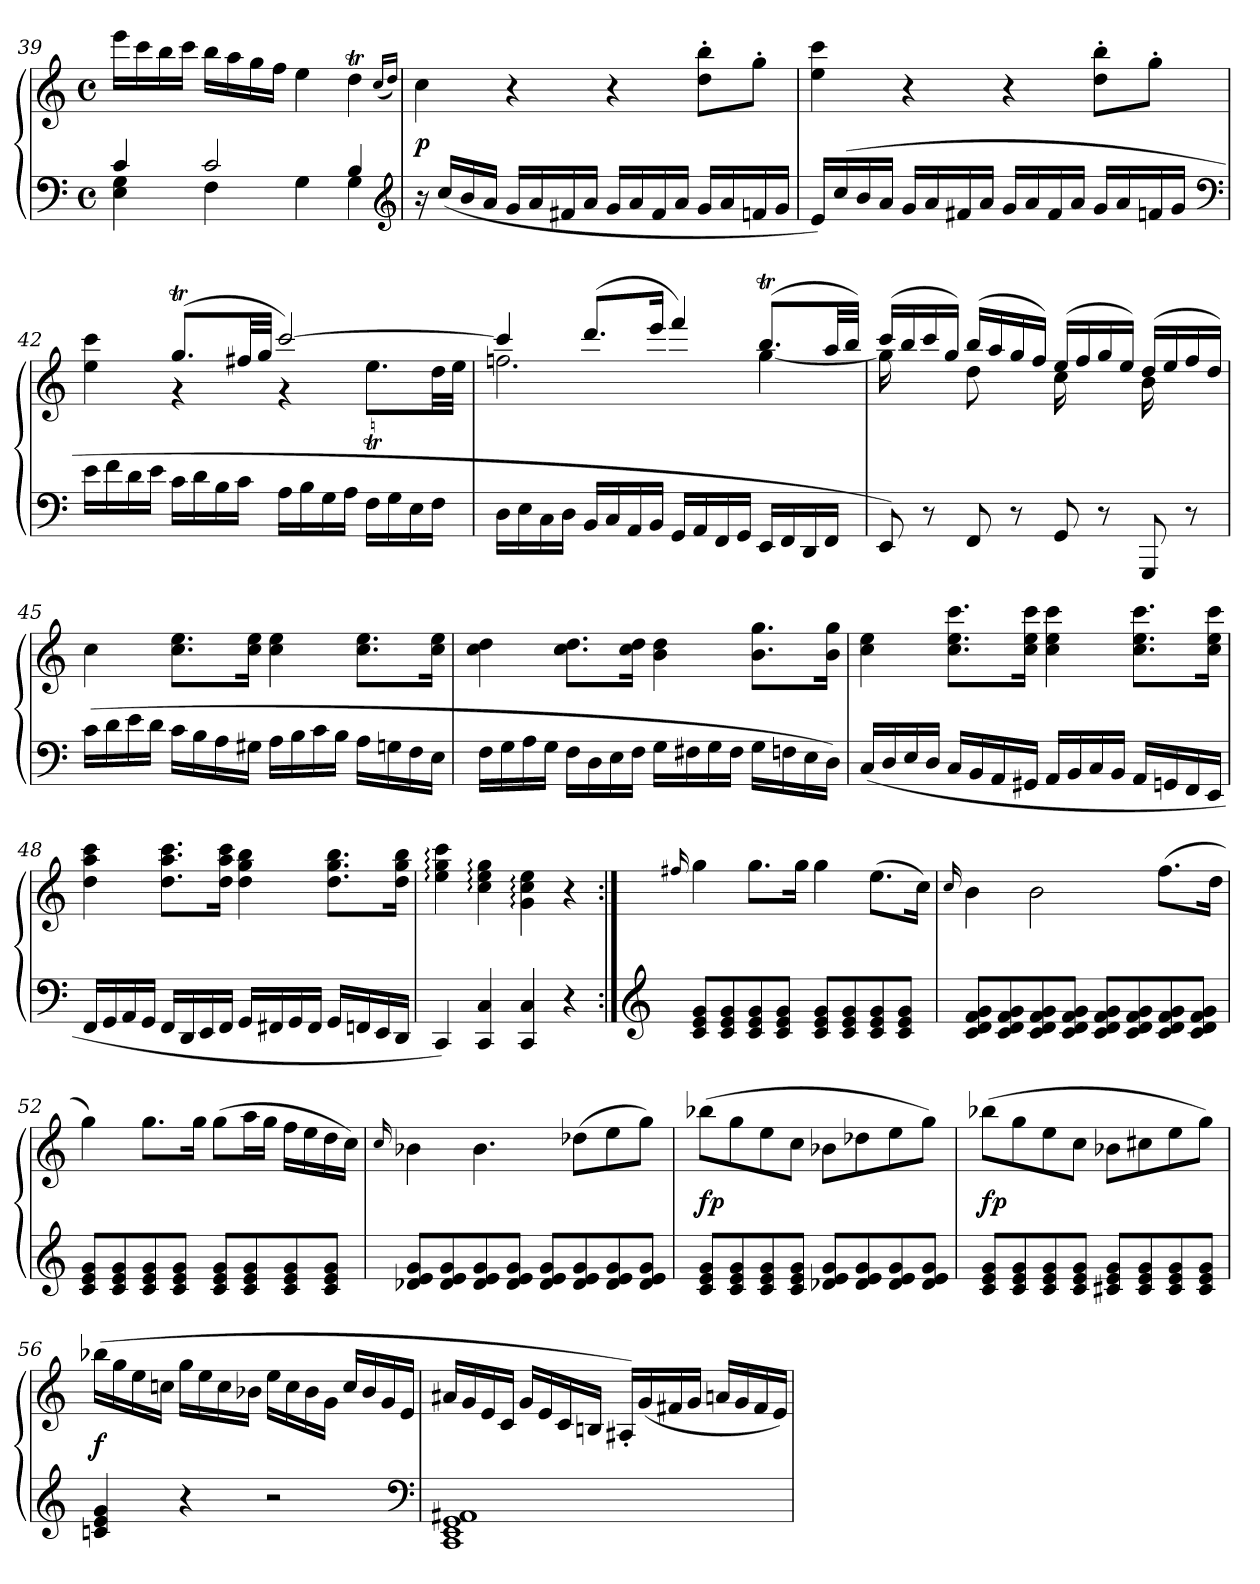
**kern	**kern	**dynam
*part1	*part1	*part1
*staff2	*staff1	*staff1/2
*clefF4	*clefG2	*
*k[]	*k[]	*
*a:	*a:	*
*M4/4	*M4/4	*
*met(c)	*met(c)	*
=39	=39	=39
*^	*	*
4c	4E 4G	16eeeLL	.
.	.	16ccc	.
.	.	16bb	.
.	.	16cccJJ	.
2c	4F	16bbLL	.
.	.	16aa	.
.	.	16gg	.
.	.	16ffJJ	.
.	4G	4ee	.
4B	4G	4ddT	.
*v	*v	*	*
*clefG2	*	*
.	(16qccLL	.
.	16qddJJ)	.
=40	=40	=40
16r	4ccTTT	p
(16cc/LL	.	.
16b/	.	.
16a/JJ	.	.
16gLL	4r	.
16a	.	.
16f#X	.	.
16aJJ	.	.
16gLL	4r	.
16a	.	.
16f#	.	.
16aJJ	.	.
16gLL	8dd' 8bb'L	.
16a	.	.
16fn	8gg'J	.
16gJJ	.	.
=41	=41	=41
16eLL)	4ee 4ccc	.
(>16cc	.	.
16b	.	.
16aJJ	.	.
16gLL	4r	.
16a	.	.
16f#X	.	.
16aJJ	.	.
16gLL	4r	.
16a	.	.
16f#	.	.
16aJJ	.	.
16gLL	8dd' 8bb'L	.
16a	.	.
16fn	8gg'J	.
16gJJ	.	.
*clefF4	*	*
=42	=42	=42
*	*^	*
16eLL	4ryy	4ee 4ccc	.
16f	.	.	.
16d	.	.	.
16eJJ	.	.	.
16cLL	(8.ggTL	4r	.
16d	.	.	.
16B	.	.	.
16cJJ	32ff#XLL	.	.
.	32ggJJJ	.	.
16ALL	[2ccc)	4r	.
16B	.	.	.
16G	.	.	.
16AJJ	.	.	.
16FLL	.	8.eetL	.
16G	.	.	.
16E	.	.	.
16FJJ	.	32ddLL	.
.	.	32eeJJJ	.
=43	=43	=43	=43
16DLL	4ccc]	2.ffn	.
16E	.	.	.
16C	.	.	.
16DJJ	.	.	.
16BBLL	(8.dddL	.	.
16C	.	.	.
16AA	.	.	.
16BBJJ	16eeeJk	.	.
16GGLL	4fff)	.	.
16AA	.	.	.
16FF	.	.	.
16GGJJ	.	.	.
16EELL	(8.bbtL	[4gg	.
16FF	.	.	.
16DD	.	.	.
16FFJJ	32aaLL	.	.
.	32bbJJJ)	.	.
=44	=44	=44	=44
8EE)	(16cccLL	16gg]	.
.	16bb	8.ryy	.
8r	16ccc	.	.
.	16ggJJ)	.	.
8FF	(16bbLL	8dd	.
.	16aa	.	.
8r	16gg	8ryy	.
.	16ffJJ)	.	.
8GG	(16eeLL	16cc	.
.	16ff	8.ryy	.
8r	16gg	.	.
.	16eeJJ)	.	.
8GGG	(16ddLL	16b	.
.	16ee	8.ryy	.
8r	16ff	.	.
.	16ddJJ)	.	.
*	*v	*v	*
=45	=45	=45
(16cLL	4cc	.
16d	.	.
16e	.	.
16dJJ	.	.
16cLL	8.cc 8.eeL	.
16B	.	.
16A	.	.
16G#XJJ	16cc 16eeJk	.
16ALL	4cc 4ee	.
16B	.	.
16c	.	.
16BJJ	.	.
16ALL	8.cc 8.eeL	.
16Gn	.	.
16F	.	.
16EJJ	16cc 16eeJk	.
=46	=46	=46
16FLL	4cc 4dd	.
16G	.	.
16A	.	.
16GJJ	.	.
16FLL	8.cc 8.ddL	.
16D	.	.
16E	.	.
16FJJ	16cc 16ddJk	.
16GLL	4b 4dd	.
16F#X	.	.
16G	.	.
16F#JJ	.	.
16GLL	8.b 8.ggL	.
16Fn	.	.
16E	.	.
16DJJ)	16b 16ggJk	.
=47	=47	=47
(16C/LL	4cc 4ee	.
16D/	.	.
16E/	.	.
16D/JJ	.	.
16CLL	8.cc 8.ee 8.cccL	.
16BB	.	.
16AA	.	.
16GG#XJJ	16cc 16ee 16cccJk	.
16AALL	4cc 4ee 4ccc	.
16BB	.	.
16C	.	.
16BBJJ	.	.
16AALL	8.cc 8.ee 8.cccL	.
16GGn	.	.
16FF	.	.
16EEJJ	16cc 16ee 16cccJk	.
=48	=48	=48
16FFLL	4dd 4aa 4ccc	.
16GG	.	.
16AA	.	.
16GGJJ	.	.
16FFLL	8.dd 8.aa 8.cccL	.
16DD	.	.
16EE	.	.
16FFJJ	16dd 16aa 16cccJk	.
16GGLL	4dd 4gg 4bb	.
16FF#X	.	.
16GG	.	.
16FF#JJ	.	.
16GGLL	8.dd 8.gg 8.bbL	.
16FFn	.	.
16EE	.	.
16DDJJ	16dd 16gg 16bbJk	.
=49	=49	=49
4CC)	4ee: 4gg: 4ccc:	.
4CC 4C	4cc: 4ee: 4gg:	.
4CC 4C	4g: 4cc: 4ee:	.
4r	4r	.
=50:|!	=50:|!	=50:|!
*clefG2	*	*
.	16qqff#X	.
8c 8e 8gL	4gg	.
8c 8e 8g	.	.
8c 8e 8g	8.ggL	.
8c 8e 8gJ	.	.
.	16ggJk	.
8c 8e 8gL	4gg	.
8c 8e 8g	.	.
8c 8e 8g	(8.eeL	.
8c 8e 8gJ	.	.
.	16ccJk)	.
=51	=51	=51
.	16qqcc	.
8c 8d 8f 8gL	4b	.
8c 8d 8f 8g	.	.
8c 8d 8f 8g	2b	.
8c 8d 8f 8gJ	.	.
8c 8d 8f 8gL	.	.
8c 8d 8f 8g	.	.
8c 8d 8f 8g	(8.ffL	.
8c 8d 8f 8gJ	.	.
.	16ddJk	.
=52	=52	=52
8c 8e 8gL	4gg)	.
8c 8e 8g	.	.
8c 8e 8g	8.ggL	.
8c 8e 8gJ	.	.
.	16ggJk	.
8c 8e 8gL	(8ggL	.
8c 8e 8g	16aaL	.
.	16ggJJ	.
8c 8e 8g	16ffLL	.
.	16ee	.
8c 8e 8gJ	16dd	.
.	16ccJJ)	.
=53	=53	=53
.	16qqcc	.
8d-X 8e 8gL	4b-X	.
8d- 8e 8g	.	.
8d- 8e 8g	4.b-	.
8d- 8e 8gJ	.	.
8d- 8e 8gL	.	.
8d- 8e 8g	(8dd-XL	.
8d- 8e 8g	8ee	.
8d- 8e 8gJ	8ggJ)	.
=54	=54	=54
8c 8e 8gL	(8bb-XL	fp
8c 8e 8g	8gg	.
8c 8e 8g	8ee	.
8c 8e 8gJ	8ccJ	.
8d-X 8e 8gL	8b-XL	.
8d- 8e 8g	8dd-X	.
8d- 8e 8g	8ee	.
8d- 8e 8gJ	8ggJ)	.
=55	=55	=55
8c 8e 8gL	(8bb-XL	fp
8c 8e 8g	8gg	.
8c 8e 8g	8ee	.
8c 8e 8gJ	8ccJ	.
8c#X 8e 8gL	8b-XL	.
8c# 8e 8g	8cc#X	.
8c# 8e 8g	8ee	.
8c# 8e 8gJ	8ggJ)	.
=56	=56	=56
4cn 4e 4g	(16bb-XLL	f
.	16gg	.
.	16ee	.
.	16ccnJJ	.
4r	16ggLL	.
.	16ee	.
.	16cc	.
.	16b-XJJ	.
2r	16eeLL	.
.	16cc	.
.	16b-	.
.	16gJJ	.
.	16ccLL	.
.	16b-	.
.	16g	.
.	16eJJ	.
*clefF4	*	*
=57	=57	=57
1CC 1EE 1GG 1AA#X	16a#XLL	.
.	16g	.
.	16e	.
.	16cJJ	.
.	16gLL	.
.	16e	.
.	16c	.
.	16BnJJ	.
.	16A#X'LL)	.
.	(16g	.
.	16f#X	.
.	16gJJ	.
.	16anLL	.
.	16g	.
.	16f#	.
.	16eJJ)	.
=	=	=
*-	*-	*-
